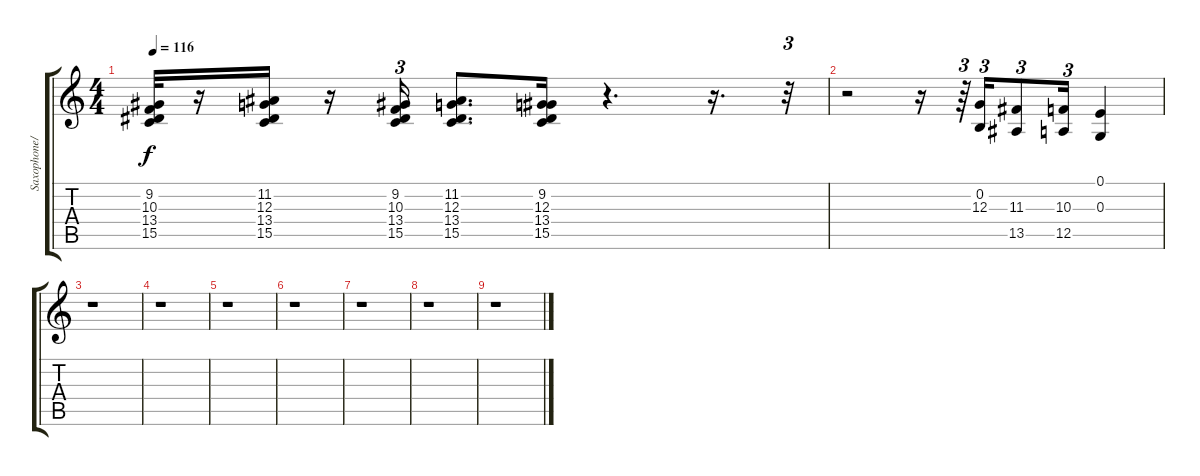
\track ("Saxophone/Flute" "Saxophone/") {instrument flute}
\staff {score tabs}
\tuning (E4 B3 G3 D3 A2 E2) {hide}
\ts (4 4)
\tempo 116
\clef g2
\ks c
(9.2{t} 10.3{t} 13.4{t} 15.5{t}).32{dy f} r.16 (11.2 12.3 13.4 15.5).16 r.16 (9.2 10.3 13.4 15.5).16{tu (3 2)} (11.2 12.3 13.4 15.5).8{d} (9.2 12.3 13.4 15.5).16 r.4{d} r.16{d} r.32{tu (3 2)} |
r.2 r.16 r.64{tu (3 2)} (0.2 12.3).16{tu (3 2)} (11.3 13.5).8{tu (3 2)} (10.3 12.5).16{tu (3 2)} (0.1 0.3).4 |
r.1 |
r.1 |
r.1 |
r.1 |
r.1 |
r.1 |
r.1
